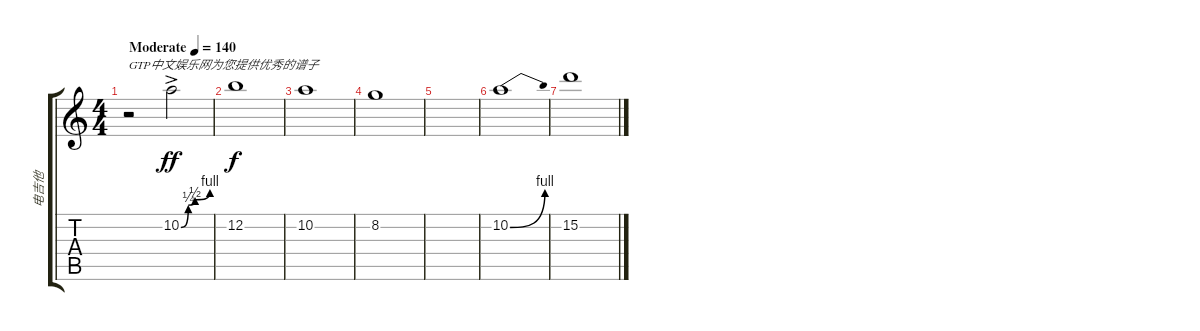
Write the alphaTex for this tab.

\track ("电吉他" "电吉他") {instrument overdrivenguitar}
\staff {score tabs}
\tuning (E4 B3 G3 D3 A2 E2) {hide}
\ts (4 4)
\tempo (140 "Moderate")
\clef g2
\ks c
r.2{txt "GTP中文娱乐网为您提供优秀的谱子" dy ff instrument overdrivenguitar} 10.2{be (custom 0 0 15 1 29 2 31 2 60 4) ac}.2 |
12.2.1{dy f} |
10.2.1 |
8.2.1 |
|
10.2{be (bend 0 0 60 4)}.1 |
15.2.1
